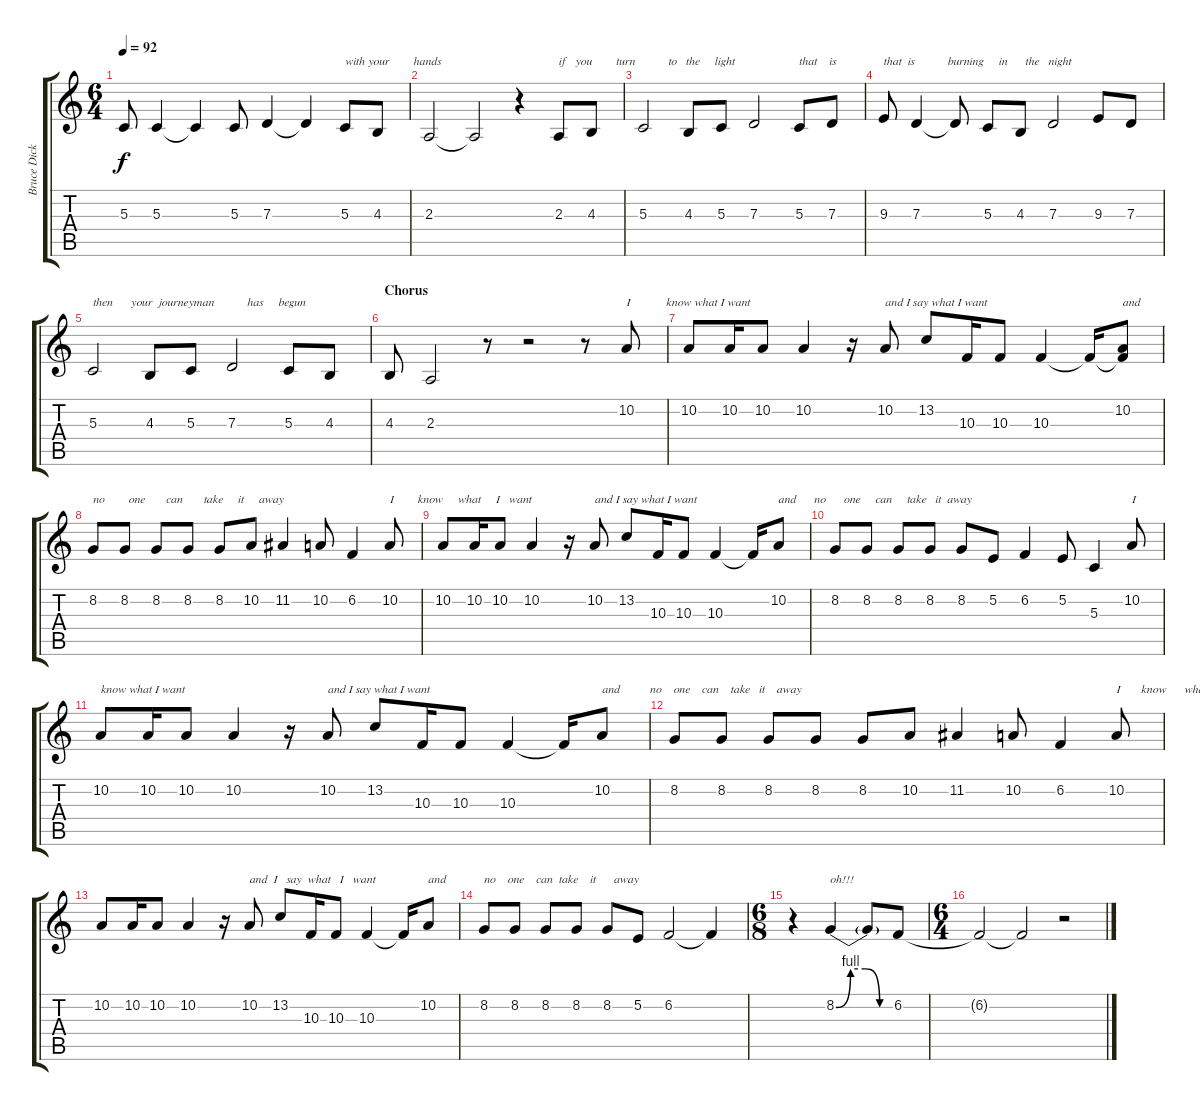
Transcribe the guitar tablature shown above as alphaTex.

\track ("Bruce Dickinson" "Bruce Dick") {instrument clarinet}
\staff {score tabs}
\tuning (E4 B3 G3 D3 A2 E2) {hide}
\ts (6 4)
\tempo 92
\clef g2
\ks c
5.3.8{dy f} 5.3.4 5.3{t}.4 5.3.8 7.3.4 7.3{t}.4 5.3.8{txt "with your        hands"} 4.3.8 |
2.3.2 2.3{t}.2 r.4 2.3.8{txt "if   you        turn           to   the     light"} 4.3.8 |
5.3.2 4.3.8 5.3.8 7.3.2 5.3.8{txt "that    is"} 7.3.8 |
9.3.8{txt "that  is           burning     in      the   night"} 7.3.4 7.3{t}.8 5.3.8 4.3.8 7.3.2 9.3.8 7.3.8 |
5.3.2{txt "then      your  journeyman           has     begun"} 4.3.8 5.3.8 7.3.2 5.3.8 4.3.8 |
\section ("" "Chorus")
4.3.8 2.3.2 r.8 r.2 r.8 10.2.8{txt "I            know what I want"} |
10.2.8 10.2.16 10.2.8 10.2.4 r.16 10.2.8{txt "and I say what I want"} 13.2.8 10.3.16 10.3.8 10.3.4 10.3{t}.16 (10.2 10.3{t}).8{txt "and"} |
8.2.8{txt "no        one       can       take     it     away"} 8.2.8 8.2.8 8.2.8 8.2.8 10.2.8 11.2.4 10.2.8 6.2.4 10.2.8{txt "I        know     what     I   want"} |
10.2.8 10.2.16 10.2.8 10.2.4 r.16 10.2.8{txt "and I say what I want"} 13.2.8 10.3.16 10.3.8 10.3.4 10.3{t}.16 10.2.8{txt "and      no      one     can     take   it  away"} |
8.2.8 8.2.8 8.2.8 8.2.8 8.2.8 5.2.8 6.2.4 5.2.8 5.3.4 10.2.8{txt "I"} |
10.2.8{txt "know what I want"} 10.2.16 10.2.8 10.2.4 r.16 10.2.8{txt "and I say what I want"} 13.2.8 10.3.16 10.3.8 10.3.4 10.3{t}.16 10.2.8{txt "and          no    one    can    take   it    away"} |
8.2.8 8.2.8 8.2.8 8.2.8 8.2.8 10.2.8 11.2.4 10.2.8 6.2.4 10.2.8{txt "I       know      what    I     want"} |
10.2.8 10.2.16 10.2.8 10.2.4 r.16 10.2.8{txt "and  I   say  what   I   want "} 13.2.8 10.3.16 10.3.8 10.3.4 10.3{t}.16 10.2.8{txt "and"} |
8.2.8{txt "no    one    can  take    it      away"} 8.2.8 8.2.8 8.2.8 8.2.8 5.2.8 6.2.2 6.2{t}.4 |
\ts (6 8)
r.4 8.2{be (custom 0 0 15 4 30 4 45 0 60 0)}.4{txt "oh!!!"} 8.2{t}.8 6.2.8 |
\ts (6 4)
6.2{t}.2 6.2{t}.2 r.2
